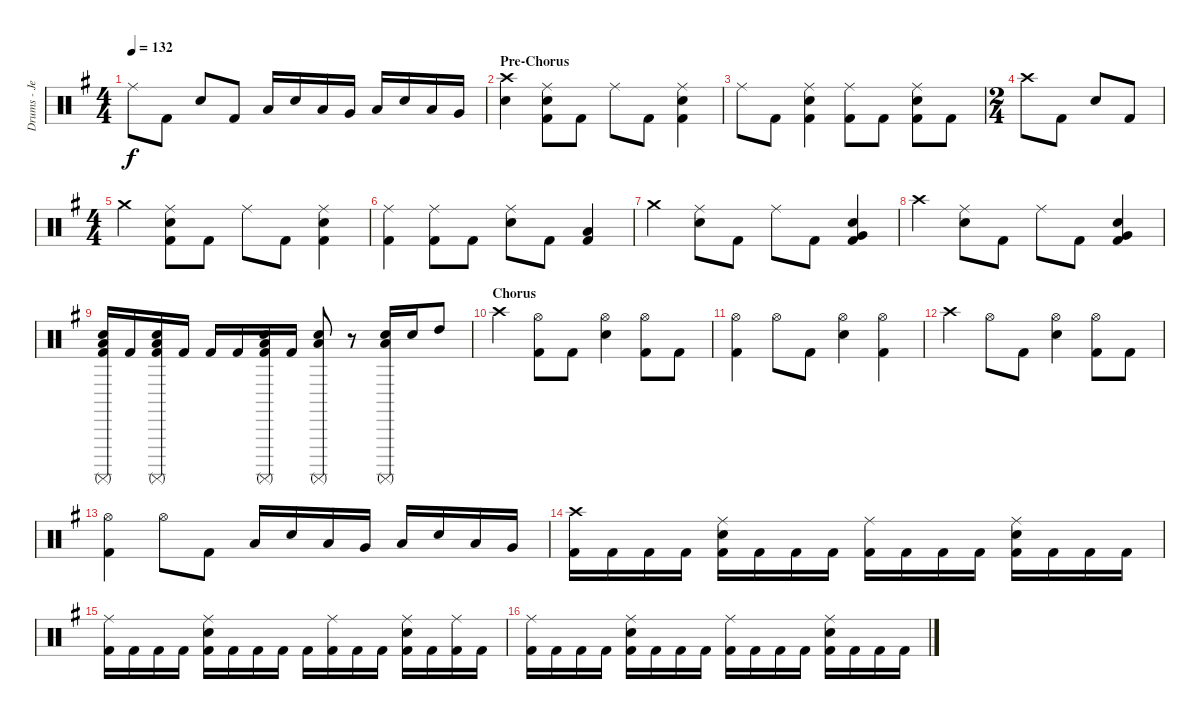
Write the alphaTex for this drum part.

\track ("Drums - Jeroen Simons " "Drums - Je") {instrument percussion}
\staff {score}
\articulation defaults
\ts (4 4)
\tempo 132
\clef neutral
\ks g "Ride (middle)".8{dy f} "Kick (hit) 2".8 "Electric Snare (hit)".8 "Kick (hit) 2".8 "Low Tom (hit)".16 "Electric Snare (hit)".16 "Low Tom (hit)".16 "Very Low Tom (hit)".16 "Low Tom (hit)".16 "Electric Snare (hit)".16 "Low Tom (hit)".16 "Very Low Tom (hit)".16
|
\section ("" "Pre-Chorus")
("Crash high (hit)" "Electric Snare (hit)").4 ("Ride (middle)" "Electric Snare (hit)" "Kick (hit) 2").8 "Kick (hit) 2".8 "Ride (middle)".8 "Kick (hit) 2".8 ("Ride (middle)" "Electric Snare (hit)" "Kick (hit) 2").4 |
"Ride (middle)".8 "Kick (hit) 2".8 ("Ride (middle)" "Electric Snare (hit)" "Kick (hit) 2").4 ("Ride (middle)" "Kick (hit) 2").8 "Kick (hit) 2".8 ("Ride (middle)" "Electric Snare (hit)" "Kick (hit) 2").8 "Kick (hit) 2".8 |
\ts (2 4)
"Crash high (hit)".8 "Kick (hit) 2".8 "Electric Snare (hit)".8 "Kick (hit) 2".8 |
\ts (4 4)
"Crash medium (hit)".4 ("Ride (middle)" "Electric Snare (hit)" "Kick (hit) 2").8 "Kick (hit) 2".8 "Ride (middle)".8 "Kick (hit) 2".8 ("Ride (middle)" "Electric Snare (hit)" "Kick (hit) 2").4 |
("Ride (middle)" "Kick (hit) 2").4 ("Ride (middle)" "Kick (hit) 2").8 "Kick (hit) 2".8 ("Ride (middle)" "Electric Snare (hit)").8 "Kick (hit) 2".8 ("Low Tom (hit)" "Kick (hit) 2").4 |
"Crash medium (hit)".4 ("Ride (middle)" "Electric Snare (hit)").8 "Kick (hit) 2".8 "Ride (middle)".8 "Kick (hit) 2".8 ("Very Low Tom (hit)" "Electric Snare (hit)" "Kick (hit) 2").4 |
"Crash high (hit)".4 ("Ride (middle)" "Electric Snare (hit)").8 "Kick (hit) 2".8 "Ride (middle)".8 "Kick (hit) 2".8 ("Very Low Tom (hit)" "Electric Snare (hit)" "Kick (hit) 2").4 |
("Surdo (mute)" "Low Tom (hit)" "Electric Snare (hit)" "Kick (hit) 2").16 "Kick (hit) 2".16 ("Surdo (mute)" "Low Tom (hit)" "Electric Snare (hit)" "Kick (hit) 2").16 "Kick (hit) 2".16 "Kick (hit) 2".16 "Kick (hit) 2".16 ("Surdo (mute)" "Low Tom (hit)" "Electric Snare (hit)" "Kick (hit) 2").16 "Kick (hit) 2".16 ("Surdo (mute)" "Low Tom (hit)" "Electric Snare (hit)").8 r.8 ("Surdo (mute)" "Low Tom (hit)" "Electric Snare (hit)").16 "Electric Snare (hit)".16 "High Tom (hit)".8 |
\section ("" "Chorus")
"Crash high (hit)".4 ("Hi-Hat (open)" "Kick (hit) 2").8 "Kick (hit) 2".8 ("Hi-Hat (open)" "Electric Snare (hit)").4 ("Hi-Hat (open)" "Kick (hit) 2").8 "Kick (hit) 2".8 |
("Hi-Hat (open)" "Kick (hit) 2").4 "Hi-Hat (open)".8 "Kick (hit) 2".8 ("Hi-Hat (open)" "Electric Snare (hit)").4 ("Hi-Hat (open)" "Kick (hit) 2").4 |
"Crash high (hit)".4 "Hi-Hat (open)".8 "Kick (hit) 2".8 ("Hi-Hat (open)" "Electric Snare (hit)").4 ("Hi-Hat (open)" "Kick (hit) 2").8 "Kick (hit) 2".8 |
("Hi-Hat (open)" "Kick (hit) 2").4 "Hi-Hat (open)".8 "Kick (hit) 2".8 "Low Tom (hit)".16 "Electric Snare (hit)".16 "Low Tom (hit)".16 "Very Low Tom (hit)".16 "Low Tom (hit)".16 "Electric Snare (hit)".16 "Low Tom (hit)".16 "Very Low Tom (hit)".16 |
("Crash high (hit)" "Kick (hit) 2").16 "Kick (hit) 2".16 "Kick (hit) 2".16 "Kick (hit) 2".16 ("Ride (middle)" "Electric Snare (hit)" "Kick (hit) 2").16 "Kick (hit) 2".16 "Kick (hit) 2".16 "Kick (hit) 2".16 ("Ride (middle)" "Kick (hit) 2").16 "Kick (hit) 2".16 "Kick (hit) 2".16 "Kick (hit) 2".16 ("Ride (middle)" "Electric Snare (hit)" "Kick (hit) 2").16 "Kick (hit) 2".16 "Kick (hit) 2".16 "Kick (hit) 2".16 |
("Ride (middle)" "Kick (hit) 2").16 "Kick (hit) 2".16 "Kick (hit) 2".16 "Kick (hit) 2".16 ("Ride (middle)" "Electric Snare (hit)" "Kick (hit) 2").16 "Kick (hit) 2".16 "Kick (hit) 2".16 "Kick (hit) 2".16 "Kick (hit) 2".16 ("Ride (middle)" "Kick (hit) 2").16 "Kick (hit) 2".16 "Kick (hit) 2".16 ("Ride (middle)" "Electric Snare (hit)" "Kick (hit) 2").16 "Kick (hit) 2".16 ("Ride (middle)" "Kick (hit) 2").16 "Kick (hit) 2".16 |
("Ride (middle)" "Kick (hit) 2").16 "Kick (hit) 2".16 "Kick (hit) 2".16 "Kick (hit) 2".16 ("Ride (middle)" "Electric Snare (hit)" "Kick (hit) 2").16 "Kick (hit) 2".16 "Kick (hit) 2".16 "Kick (hit) 2".16 ("Ride (middle)" "Kick (hit) 2").16 "Kick (hit) 2".16 "Kick (hit) 2".16 "Kick (hit) 2".16 ("Ride (middle)" "Electric Snare (hit)" "Kick (hit) 2").16 "Kick (hit) 2".16 "Kick (hit) 2".16 "Kick (hit) 2".16
